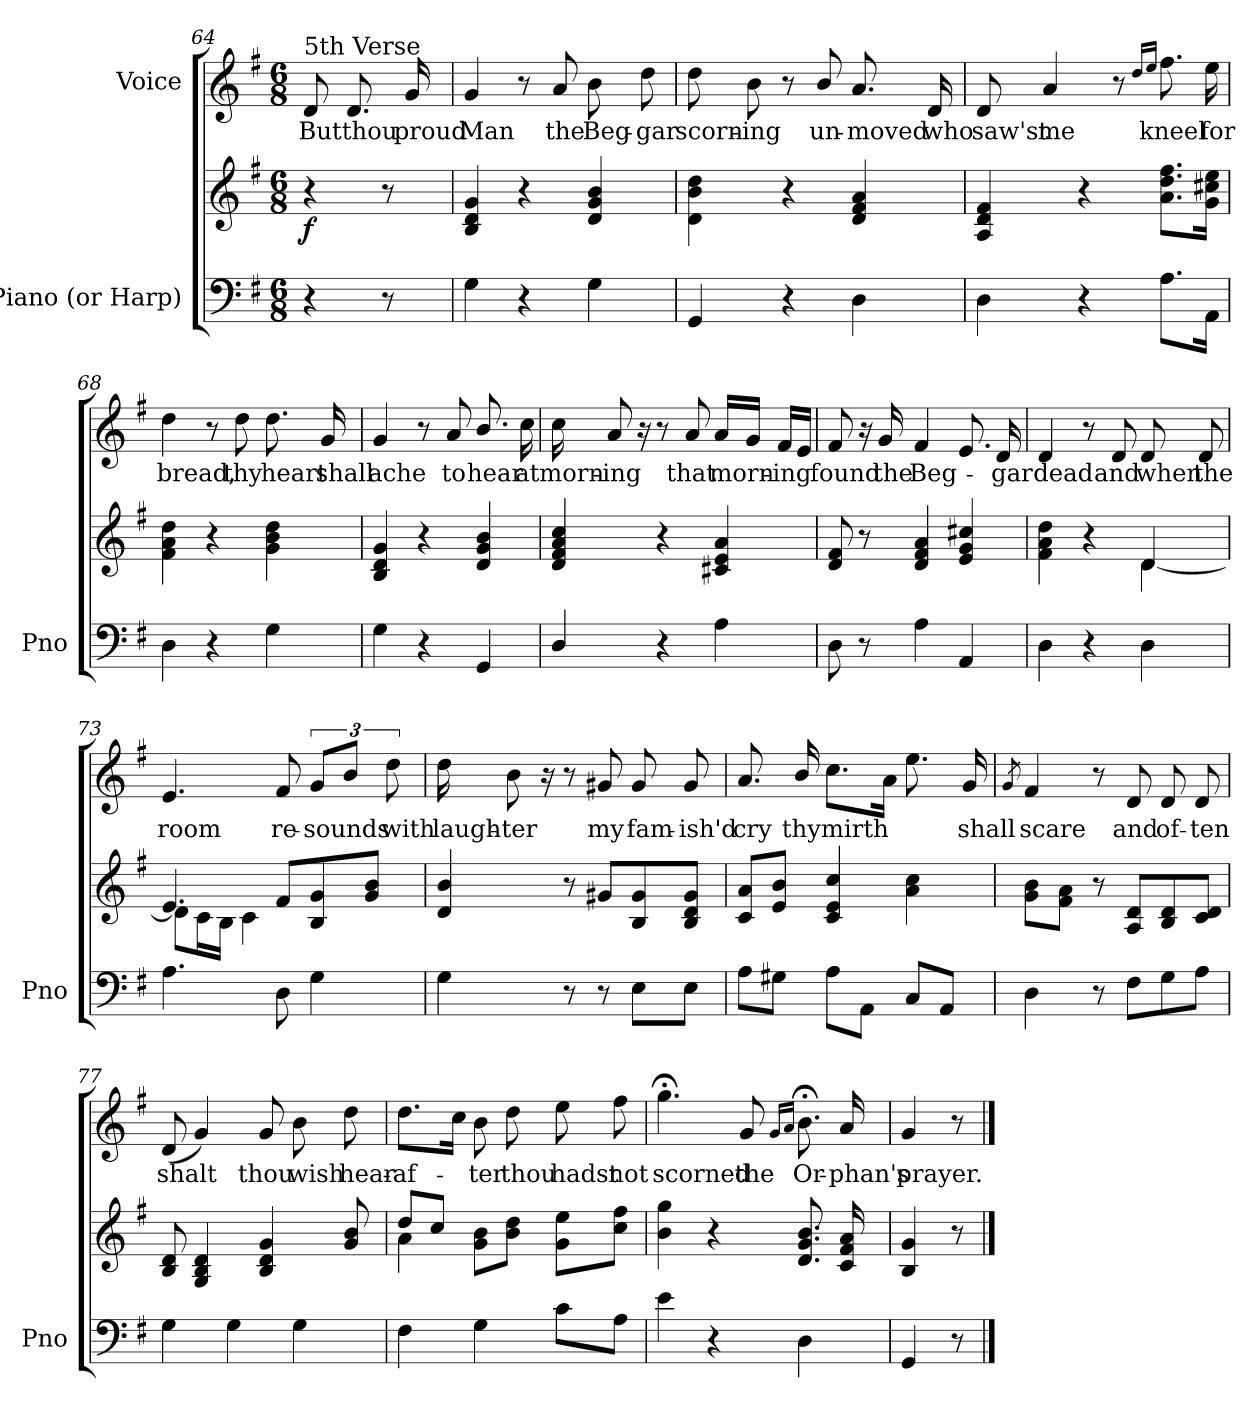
**kern	**kern	**dynam	**kern	**text
*part2	*part2	*part2	*part1	*part1
*staff3	*staff2	*staff2/3	*staff1	*staff1
*I"Piano (or Harp)	*	*	*I"Voice	*
*I'Pno	*	*	*	*
!!LO:LB:g=z
*clefF4	*clefG2	*	*clefG2	*
*k[f#]	*k[f#]	*	*k[f#]	*
*M6/8	*M6/8	*	*M6/8	*
=64X4	=64X4	=64X4	=64X4	=64X4
!	!	!	!LO:TX:a:t=5th Verse	!
!	!	!LO:DY:b	!	!LO:LY:b
4r	4r	f	8d/	But
!	!	!	!	!LO:LY:b
.	.	.	8.d/	thou
8r	8r	.	.	.
!	!	!	!	!LO:LY:b
.	.	.	16g/	proud
=65	=65	=65	=65	=65
!	!	!	!	!LO:LY:b
4G\	4B/ 4d/ 4g/	.	4g/	Man
4r	4r	.	8r	.
!	!	!	!	!LO:LY:b
.	.	.	8a/	the
!	!	!	!	!LO:LY:b
4G\	4d/ 4g/ 4b/	.	8b\	Beg-
!	!	!	!	!LO:LY:b
.	.	.	8dd\	-gar
=66	=66	=66	=66	=66
!	!	!	!	!LO:LY:b
4GG/	4d\ 4b\ 4dd\	.	8dd\	scorn-
!	!	!	!	!LO:LY:b
.	.	.	8b\	-ing
4r	4r	.	8r	.
!	!	!	!	!LO:LY:b
.	.	.	8b/	un-
!	!	!	!	!LO:LY:b
4D\	4d/ 4f#/ 4a/	.	8.a/	-moved
!	!	!	!	!LO:LY:b
.	.	.	16d/	who
=67	=67	=67	=67	=67
!	!	!	!	!LO:LY:b
4D\	4A/ 4d/ 4f#/	.	8d/	saw'st
!	!	!	!	!LO:LY:b
.	.	.	4a/	me
4r	4r	.	.	.
.	.	.	8r	.
.	.	.	16qdd/LL	.
.	.	.	16qee/JJ	.
!	!	!	!	!LO:LY:b
8.A\L	8.a\ 8.dd\ 8.ff#\L	.	8.ff#\	kneel
!	!	!	!	!LO:LY:b
16AA\Jk	16g\ 16cc#X\ 16ee\Jk	.	16ee\	for
!!LO:LB:g=z
=68	=68	=68	=68	=68
!	!	!	!	!LO:LY:b
4D\	4f#\ 4a\ 4dd\	.	4dd\	bread,
4r	4r	.	8r	.
!	!	!	!	!LO:LY:b
.	.	.	8dd\	thy
!	!	!	!	!LO:LY:b
4G\	4g\ 4b\ 4dd\	.	8.dd\	heart
!	!	!	!	!LO:LY:b
.	.	.	16g/	shall
=69	=69	=69	=69	=69
!	!	!	!	!LO:LY:b
4G\	4B/ 4d/ 4g/	.	4g/	ache
4r	4r	.	8r	.
!	!	!	!	!LO:LY:b
.	.	.	8a/	to
!	!	!	!	!LO:LY:b
4GG/	4d/ 4g/ 4b/	.	8.b/	hear
!	!	!	!	!LO:LY:b
.	.	.	16cc\	at
=70	=70	=70	=70	=70
!	!	!	!	!LO:LY:b
4D/	4d/ 4f#/ 4a/ 4cc/	.	16cc\	morn-
!	!	!	!	!LO:LY:b
.	.	.	8a/	-ing
.	.	.	16r	.
4r	4r	.	8r	.
!	!	!	!	!LO:LY:b
.	.	.	8a/	that
!	!	!	!	!LO:LY:b
4A\	4c#X/ 4e/ 4a/	.	16a/LL	morn-
.	.	.	16g/JJ	.
!	!	!	!	!LO:LY:b
.	.	.	16f#/LL	-ing
.	.	.	16e/JJ	.
=71	=71	=71	=71	=71
!	!	!	!	!LO:LY:b
8D\	8d/ 8f#/	.	8f#/	found
8r	8r	.	16r	.
!	!	!	!	!LO:LY:b
.	.	.	16g/	the
!	!	!	!	!LO:LY:b
4A\	4d/ 4f#/ 4a/	.	4f#/	Beg-
4AA/	4e/ 4g/ 4cc#X/	.	8.e/	.
!	!	!	!	!LO:LY:b
.	.	.	16d/	-gar
!!LO:LB:g=z
=72	=72	=72	=72	=72
*	*^	*	*	*
!	!	!	!	!	!LO:LY:b
4D\	4f#\ 4a\ 4dd\	2ryy	.	4d/	dead
4r	4r	.	.	8r	.
!	!	!	!	!	!LO:LY:b
.	.	.	.	8d/	and
!	!	!	!	!	!LO:LY:b
4D\	4d/	[4d	.	8d/	when
!	!	!	!	!	!LO:LY:b
.	.	.	.	8d/	the
=73	=73	=73	=73	=73	=73
!	!	!	!	!	!LO:LY:b
4.A\	4.e/	8d\L]	.	4.e/	room
.	.	16c\L	.	.	.
.	.	16B\JJ	.	.	.
.	.	4c\	.	.	.
!	!	!	!	!	!LO:LY:b
8D\	8f#/L	.	.	8f#/	re-
!	!	!	!	!	!LO:LY:b
4G\	8B/ 8g/	4ryy	.	12g/L	-sounds
.	.	.	.	12b/J	.
.	8g/ 8b/J	.	.	.	.
!	!	!	!	!	!LO:LY:b
.	.	.	.	12dd\	with
*	*v	*v	*	*	*
=74	=74	=74	=74	=74
!	!	!	!	!LO:LY:b
4G\	4d/ 4b/	.	16dd\	laugh-
!	!	!	!	!LO:LY:b
.	.	.	8b\	-ter
.	.	.	16r	.
8r	8r	.	8r	.
!	!	!	!	!LO:LY:b
8r	8g#X/L	.	8g#X/	my
!	!	!	!	!LO:LY:b
8E\L	8B/ 8g#/	.	8g#/	fam-
!	!	!	!	!LO:LY:b
8E\J	8B/ 8d/ 8g#/J	.	8g#/	-ish'd
=75	=75	=75	=75	=75
!	!	!	!	!LO:LY:b
8A\L	8c/ 8a/L	.	8.a/	cry
8G#X\J	8e/ 8b/J	.	.	.
!	!	!	!	!LO:LY:b
.	.	.	16b/	thy
!	!	!	!	!LO:LY:b
8A\L	4c/ 4e/ 4cc/	.	8.cc\L	mirth
8AA\J	.	.	.	.
.	.	.	16a\Jk	.
8C/L	4a\ 4cc\	.	8.ee\	.
8AA/J	.	.	.	.
!	!	!	!	!LO:LY:b
.	.	.	16g/	shall
!!LO:PB:g=z
=76	=76	=76	=76	=76
.	.	.	8qg/	.
!	!	!	!	!LO:LY:b
4D\	8g\ 8b\L	.	4f#/	scare
.	8f#\ 8a\J	.	.	.
8r	8r	.	8r	.
!	!	!	!	!LO:LY:b
8F#\L	8A/ 8d/L	.	8d/	and
!	!	!	!	!LO:LY:b
8G\	8B/ 8d/	.	8d/	of-
!	!	!	!	!LO:LY:b
8A\J	8c/ 8d/J	.	8d/	-ten
=77	=77	=77	=77	=77
!	!	!	!	!LO:LY:b
4G\	8B/ 8d/	.	(8d/	shalt
.	4G/ 4B/ 4d/	.	4g/)	.
4G\	.	.	.	.
!	!	!	!	!LO:LY:b
.	4B/ 4d/ 4g/	.	8g/	thou
!	!	!	!	!LO:LY:b
4G\	.	.	8b\	wish
!	!	!	!	!LO:LY:b
.	8g/ 8b/	.	8dd\	hear-
=78	=78	=78	=78	=78
*	*^	*	*	*
!	!	!	!	!	!LO:LY:b
4F#\	8dd/L	4a\	.	8.dd\L	-af-
.	8cc/J	.	.	.	.
.	.	.	.	16cc\Jk	.
!	!	!	!	!	!LO:LY:b
4G\	8g\ 8b\L	2ryy	.	8b\	-ter
!	!	!	!	!	!LO:LY:b
.	8b\ 8dd\J	.	.	8dd\	thou
!	!	!	!	!	!LO:LY:b
8c\L	8g\ 8ee\L	.	.	8ee\	hadst
!	!	!	!	!	!LO:LY:b
8A\J	8cc\ 8ff#\J	.	.	8ff#\	not
*	*v	*v	*	*	*
=79	=79	=79	=79	=79
!	!	!	!	!LO:LY:b
4e\	4b\ 4gg\	.	4.gg;<\	scorned
4r	4r	.	.	.
!	!	!	!	!LO:LY:b
.	.	.	8g/	the
.	.	.	16qg/LL	.
.	.	.	16qa/JJ	.
!	!	!	!	!LO:LY:b
4D\	8.d/ 8.g/ 8.b/	.	8.b;<\	Or-
!	!	!	!	!LO:LY:b
.	16c/ 16f#/ 16a/	.	16a/	-phan's
=80	=80	=80	=80	=80
!	!	!	!	!LO:LY:b
4GG/	4B/ 4g/	.	4g/	prayer.
8r	8r	.	8r	.
==	==	==	==	==
*-	*-	*-	*-	*-
